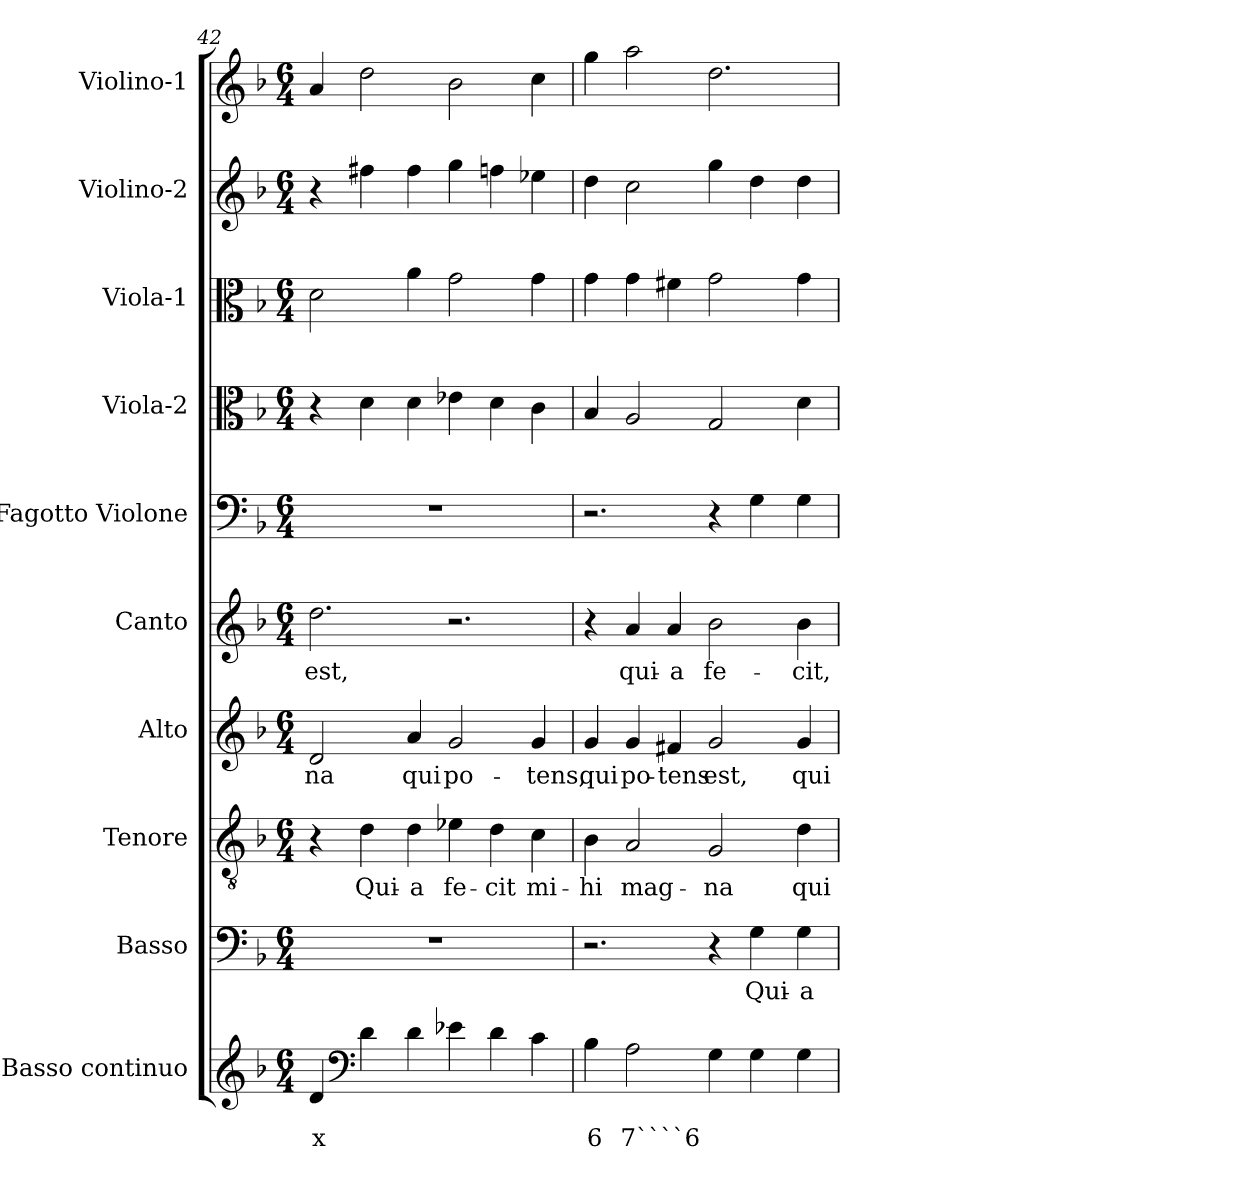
**kern	**text	**text	**kern	**text	**kern	**text	**kern	**text	**kern	**text	**kern	**kern	**kern	**kern	**kern
*part10	*part10	*part10	*part9	*part9	*part8	*part8	*part7	*part7	*part6	*part6	*part5	*part4	*part3	*part2	*part1
*staff10	*staff10	*staff10	*staff9	*staff9	*staff8	*staff8	*staff7	*staff7	*staff6	*staff6	*staff5	*staff4	*staff3	*staff2	*staff1
*I"Basso continuo	*	*	*I"Basso	*	*I"Tenore	*	*I"Alto	*	*I"Canto	*	*I"Fagotto Violone	*I"Viola-2	*I"Viola-1	*I"Violino-2	*I"Violino-1
*clefG2	*	*	*clefF4	*	*clefGv2	*	*clefG2	*	*clefG2	*	*clefF4	*clefC3	*clefC3	*clefG2	*clefG2
*k[b-]	*	*	*k[b-]	*	*k[b-]	*	*k[b-]	*	*k[b-]	*	*k[b-]	*k[b-]	*k[b-]	*k[b-]	*k[b-]
*F:	*	*	*F:	*	*F:	*	*F:	*	*F:	*	*F:	*F:	*F:	*F:	*F:
*M6/4	*	*	*M6/4	*	*M6/4	*	*M6/4	*	*M6/4	*	*M6/4	*M6/4	*M6/4	*M6/4	*M6/4
=42	=42	=42	=42	=42	=42	=42	=42	=42	=42	=42	=42	=42	=42	=42	=42
!	!	!LO:LY:b	!	!	!	!	!	!	!	!	!	!	!	!	!
!	!	!	!	!	!	!	!	!LO:LY:b	!	!	!	!	!	!	!
!	!	!	!	!	!	!	!	!	!	!LO:LY:b	!	!	!	!	!
4d/	.	x	1.r	.	4r	.	2d/	-na	2.dd\	est,	1.r	4r	2d\	4r	4a/
*clefF4	*	*	*	*	*	*	*	*	*	*	*	*	*	*	*
!	!	!	!	!	!	!LO:LY:b	!	!	!	!	!	!	!	!	!
4d\	.	.	.	.	4d\	Qui-	.	.	.	.	.	4d\	.	4ff#X\	2dd\
!	!	!	!	!	!	!LO:LY:b	!	!	!	!	!	!	!	!	!
!	!	!	!	!	!	!	!	!LO:LY:b	!	!	!	!	!	!	!
4d\	.	.	.	.	4d\	-a	4a/	qui	.	.	.	4d\	4a\	4ff#\	.
!	!	!	!	!	!	!LO:LY:b	!	!	!	!	!	!	!	!	!
!	!	!	!	!	!	!	!	!LO:LY:b	!	!	!	!	!	!	!
4e-X\	.	.	.	.	4e-X\	fe-	2g/	po-	2.r	.	.	4e-X\	2g\	4gg\	2b-\
!	!	!	!	!	!	!LO:LY:b	!	!	!	!	!	!	!	!	!
4d\	.	.	.	.	4d\	-cit	.	.	.	.	.	4d\	.	4ffn\	.
!	!	!	!	!	!	!LO:LY:b	!	!	!	!	!	!	!	!	!
!	!	!	!	!	!	!	!	!LO:LY:b	!	!	!	!	!	!	!
4c\	.	.	.	.	4c\	mi-	4g/	-tens,	.	.	.	4c\	4g\	4ee-X\	4cc\
!!LO:PB:g=z
=43	=43	=43	=43	=43	=43	=43	=43	=43	=43	=43	=43	=43	=43	=43	=43
!	!	!LO:LY:b	!	!	!	!	!	!	!	!	!	!	!	!	!
!	!	!	!	!	!	!LO:LY:b	!	!	!	!	!	!	!	!	!
!	!	!	!	!	!	!	!	!LO:LY:b	!	!	!	!	!	!	!
4B-\	.	6	2.r	.	4B-\	-hi	4g/	qui	4r	.	2.r	4B-/	4g\	4dd\	4gg\
!	!	!LO:LY:b	!	!	!	!	!	!	!	!	!	!	!	!	!
!	!	!	!	!	!	!LO:LY:b	!	!	!	!	!	!	!	!	!
!	!	!	!	!	!	!	!	!LO:LY:b	!	!	!	!	!	!	!
!	!	!	!	!	!	!	!	!	!	!LO:LY:b	!	!	!	!	!
2A\	.	7````6	.	.	2A/	mag-	4g/	po-	4a/	qui-	.	2A/	4g\	2cc\	2aa\
!	!	!	!	!	!	!	!	!LO:LY:b	!	!	!	!	!	!	!
!	!	!	!	!	!	!	!	!	!	!LO:LY:b	!	!	!	!	!
.	.	.	.	.	.	.	4f#X/	-tens	4a/	-a	.	.	4f#X\	.	.
!	!	!	!	!	!	!LO:LY:b	!	!	!	!	!	!	!	!	!
!	!	!	!	!	!	!	!	!LO:LY:b	!	!	!	!	!	!	!
!	!	!	!	!	!	!	!	!	!	!LO:LY:b	!	!	!	!	!
4G\	.	.	4r	.	2G/	-na	2g/	est,	2b-\	fe-	4r	2G/	2g\	4gg\	2.dd\
!	!	!	!	!LO:LY:b	!	!	!	!	!	!	!	!	!	!	!
4G\	.	.	4G\	Qui-	.	.	.	.	.	.	4G\	.	.	4dd\	.
!	!	!	!	!LO:LY:b	!	!	!	!	!	!	!	!	!	!	!
!	!	!	!	!	!	!LO:LY:b	!	!	!	!	!	!	!	!	!
!	!	!	!	!	!	!	!	!LO:LY:b	!	!	!	!	!	!	!
!	!	!	!	!	!	!	!	!	!	!LO:LY:b	!	!	!	!	!
4G\	.	.	4G\	-a	4d\	qui	4g/	qui	4b-\	-cit,	4G\	4d\	4g\	4dd\	.
=	=	=	=	=	=	=	=	=	=	=	=	=	=	=	=
*-	*-	*-	*-	*-	*-	*-	*-	*-	*-	*-	*-	*-	*-	*-	*-
